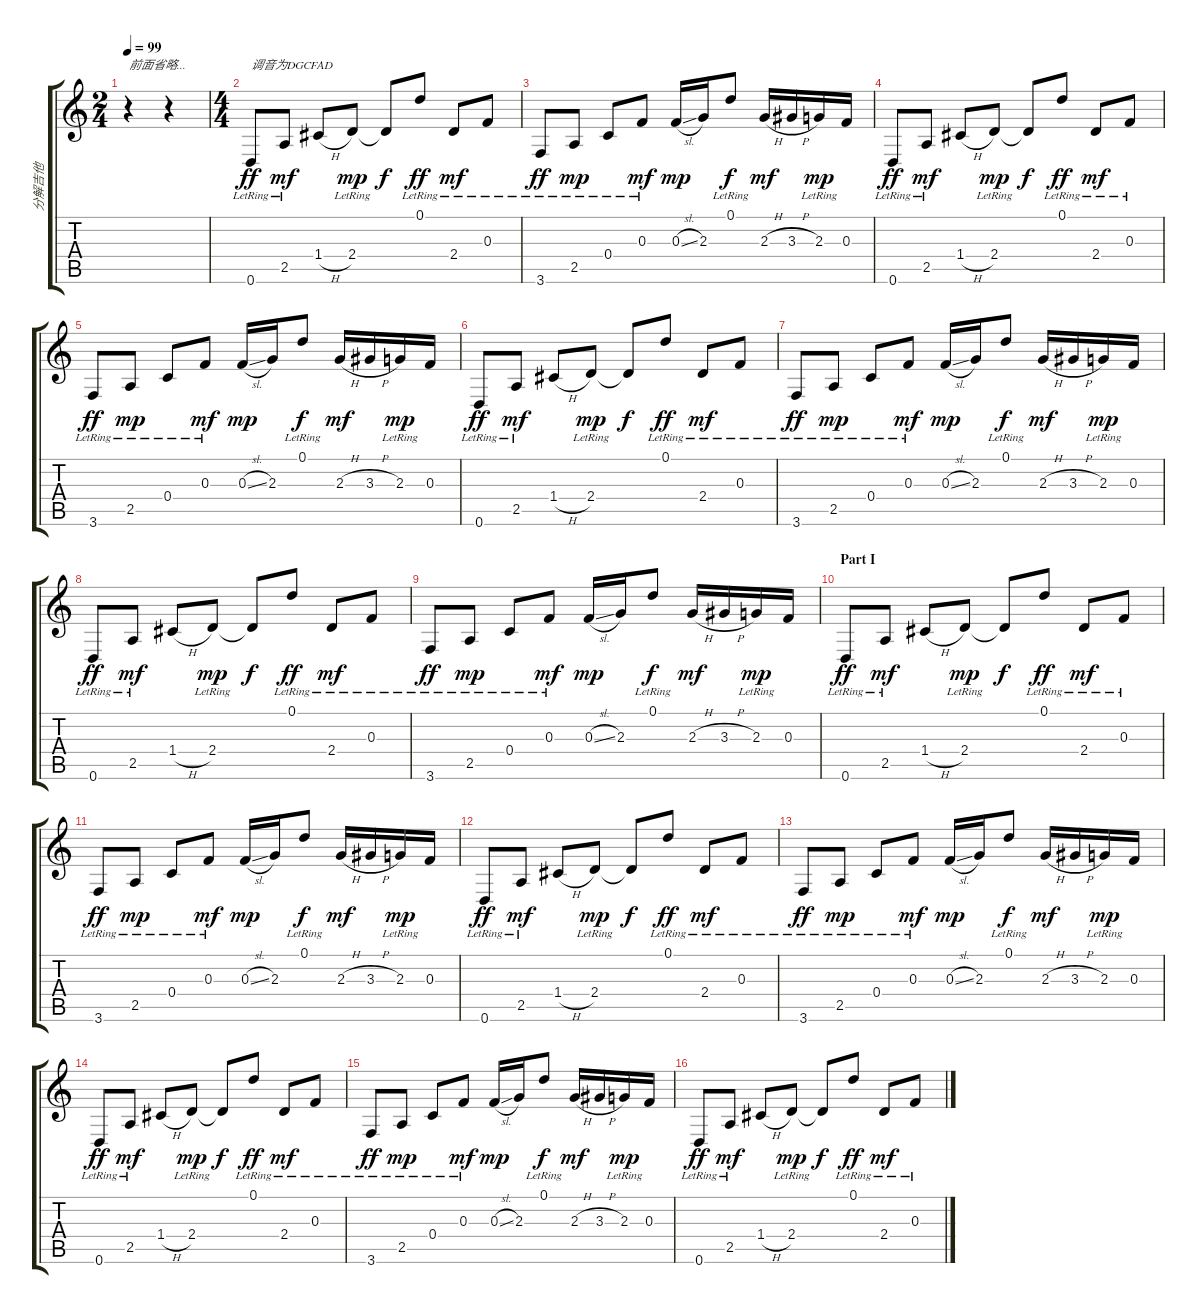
\track ("分解吉他" "分解吉他") {instrument electricguitarclean}
\staff {score tabs}
\tuning (D4 A3 F3 C3 G2 D2) {hide}
\ts (2 4)
\tempo 99
\clef g2
\ks c
r.4{txt "前面省略..." dy ff instrument electricguitarclean} r.4 |
\ts (4 4)
0.6{lr}.8{txt "调音为DGCFAD"} 2.5{lr}.8{dy mf} 1.4{h}.8 2.4{lr}.8{dy mp} 2.4{t}.8{dy f} 0.1{lr}.8{dy ff} 2.4{lr}.8{dy mf} 0.3{lr}.8 |
3.6{lr}.8{dy ff} 2.5{lr}.8{dy mp} 0.4{lr}.8 0.3{lr}.8{dy mf} 0.3{sl}.16{dy mp} 2.3.16 0.1{lr}.8{dy f} 2.3{h}.16{dy mf} 3.3{h}.16 2.3{lr}.16{dy mp} 0.3.16 |
0.6{lr}.8{dy ff} 2.5{lr}.8{dy mf} 1.4{h}.8 2.4{lr}.8{dy mp} 2.4{t}.8{dy f} 0.1{lr}.8{dy ff} 2.4{lr}.8{dy mf} 0.3{lr}.8 |
3.6{lr}.8{dy ff} 2.5{lr}.8{dy mp} 0.4{lr}.8 0.3{lr}.8{dy mf} 0.3{sl}.16{dy mp} 2.3.16 0.1{lr}.8{dy f} 2.3{h}.16{dy mf} 3.3{h}.16 2.3{lr}.16{dy mp} 0.3.16 |
0.6{lr}.8{dy ff} 2.5{lr}.8{dy mf} 1.4{h}.8 2.4{lr}.8{dy mp} 2.4{t}.8{dy f} 0.1{lr}.8{dy ff} 2.4{lr}.8{dy mf} 0.3{lr}.8 |
3.6{lr}.8{dy ff} 2.5{lr}.8{dy mp} 0.4{lr}.8 0.3{lr}.8{dy mf} 0.3{sl}.16{dy mp} 2.3.16 0.1{lr}.8{dy f} 2.3{h}.16{dy mf} 3.3{h}.16 2.3{lr}.16{dy mp} 0.3.16 |
0.6{lr}.8{dy ff} 2.5{lr}.8{dy mf} 1.4{h}.8 2.4{lr}.8{dy mp} 2.4{t}.8{dy f} 0.1{lr}.8{dy ff} 2.4{lr}.8{dy mf} 0.3{lr}.8 |
3.6{lr}.8{dy ff} 2.5{lr}.8{dy mp} 0.4{lr}.8 0.3{lr}.8{dy mf} 0.3{sl}.16{dy mp} 2.3.16 0.1{lr}.8{dy f} 2.3{h}.16{dy mf} 3.3{h}.16 2.3{lr}.16{dy mp} 0.3.16 |
\section ("" "Part I")
0.6{lr}.8{dy ff} 2.5{lr}.8{dy mf} 1.4{h}.8 2.4{lr}.8{dy mp} 2.4{t}.8{dy f} 0.1{lr}.8{dy ff} 2.4{lr}.8{dy mf} 0.3{lr}.8 |
3.6{lr}.8{dy ff} 2.5{lr}.8{dy mp} 0.4{lr}.8 0.3{lr}.8{dy mf} 0.3{sl}.16{dy mp} 2.3.16 0.1{lr}.8{dy f} 2.3{h}.16{dy mf} 3.3{h}.16 2.3{lr}.16{dy mp} 0.3.16 |
0.6{lr}.8{dy ff} 2.5{lr}.8{dy mf} 1.4{h}.8 2.4{lr}.8{dy mp} 2.4{t}.8{dy f} 0.1{lr}.8{dy ff} 2.4{lr}.8{dy mf} 0.3{lr}.8 |
3.6{lr}.8{dy ff} 2.5{lr}.8{dy mp} 0.4{lr}.8 0.3{lr}.8{dy mf} 0.3{sl}.16{dy mp} 2.3.16 0.1{lr}.8{dy f} 2.3{h}.16{dy mf} 3.3{h}.16 2.3{lr}.16{dy mp} 0.3.16 |
0.6{lr}.8{dy ff} 2.5{lr}.8{dy mf} 1.4{h}.8 2.4{lr}.8{dy mp} 2.4{t}.8{dy f} 0.1{lr}.8{dy ff} 2.4{lr}.8{dy mf} 0.3{lr}.8 |
3.6{lr}.8{dy ff} 2.5{lr}.8{dy mp} 0.4{lr}.8 0.3{lr}.8{dy mf} 0.3{sl}.16{dy mp} 2.3.16 0.1{lr}.8{dy f} 2.3{h}.16{dy mf} 3.3{h}.16 2.3{lr}.16{dy mp} 0.3.16 |
0.6{lr}.8{dy ff} 2.5{lr}.8{dy mf} 1.4{h}.8 2.4{lr}.8{dy mp} 2.4{t}.8{dy f} 0.1{lr}.8{dy ff} 2.4{lr}.8{dy mf} 0.3{lr}.8
